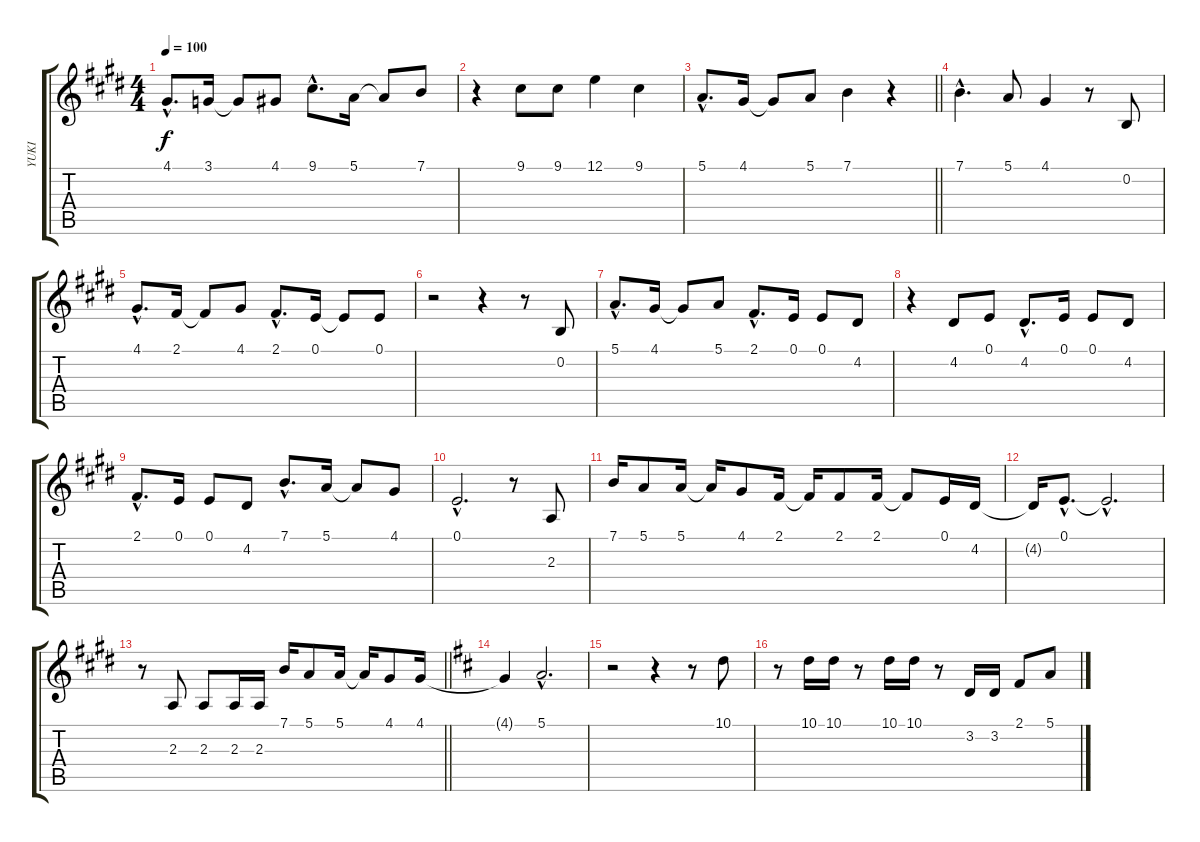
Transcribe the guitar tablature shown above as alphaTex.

\track ("YUKI" "YUKI") {instrument sopranosax}
\staff {score tabs}
\tuning (E4 B3 G3 D3 A2 E2) {hide}
\ts (4 4)
\tempo 100
\clef g2
\ks e
4.1{hac}.8{d dy f} 3.1.16 3.1{t}.8 4.1.8 9.1{hac}.8{d} 5.1.16 5.1{t}.8 7.1.8 |
r.4 9.1.8 9.1.8 12.1.4 9.1.4 |
\barLineRight lightlight
5.1{hac}.8{d} 4.1.16 4.1{t}.8 5.1.8 7.1.4 r.4 |
7.1{hac}.4{d} 5.1.8 4.1.4 r.8 0.2.8 |
4.1{hac}.8{d} 2.1.16 2.1{t}.8 4.1.8 2.1{hac}.8{d} 0.1.16 0.1{t}.8 0.1.8 |
r.2 r.4 r.8 0.2.8 |
5.1{hac}.8{d} 4.1.16 4.1{t}.8 5.1.8 2.1{hac}.8{d} 0.1.16 0.1.8 4.2.8 |
r.4 4.2.8 0.1.8 4.2{hac}.8{d} 0.1.16 0.1.8 4.2.8 |
2.1{hac}.8{d} 0.1.16 0.1.8 4.2.8 7.1{hac}.8{d} 5.1.16 5.1{t}.8 4.1.8 |
0.1{hac}.2{d} r.8 2.3.8 |
7.1.16 5.1.8 5.1.16 5.1{t}.16 4.1.8 2.1.16 2.1{t}.16 2.1.8 2.1.16 2.1{t}.8 0.1.16 4.2.16 |
4.2{t}.16 0.1{hac}.8{d} 0.1{hac t}.2{d} |
\barLineRight lightlight
r.8 2.3.8 2.3.8 2.3.16 2.3.16 7.1.16 5.1.8 5.1.16 5.1{t}.16 4.1.8 4.1.16 |
\ks d
4.1{t}.4 5.1{hac}.2{d} |
r.2 r.4 r.8 10.1.8 |
r.8 10.1.16 10.1.16 r.8 10.1.16 10.1.16 r.8 3.2.16 3.2.16 2.1.8 5.1.8
